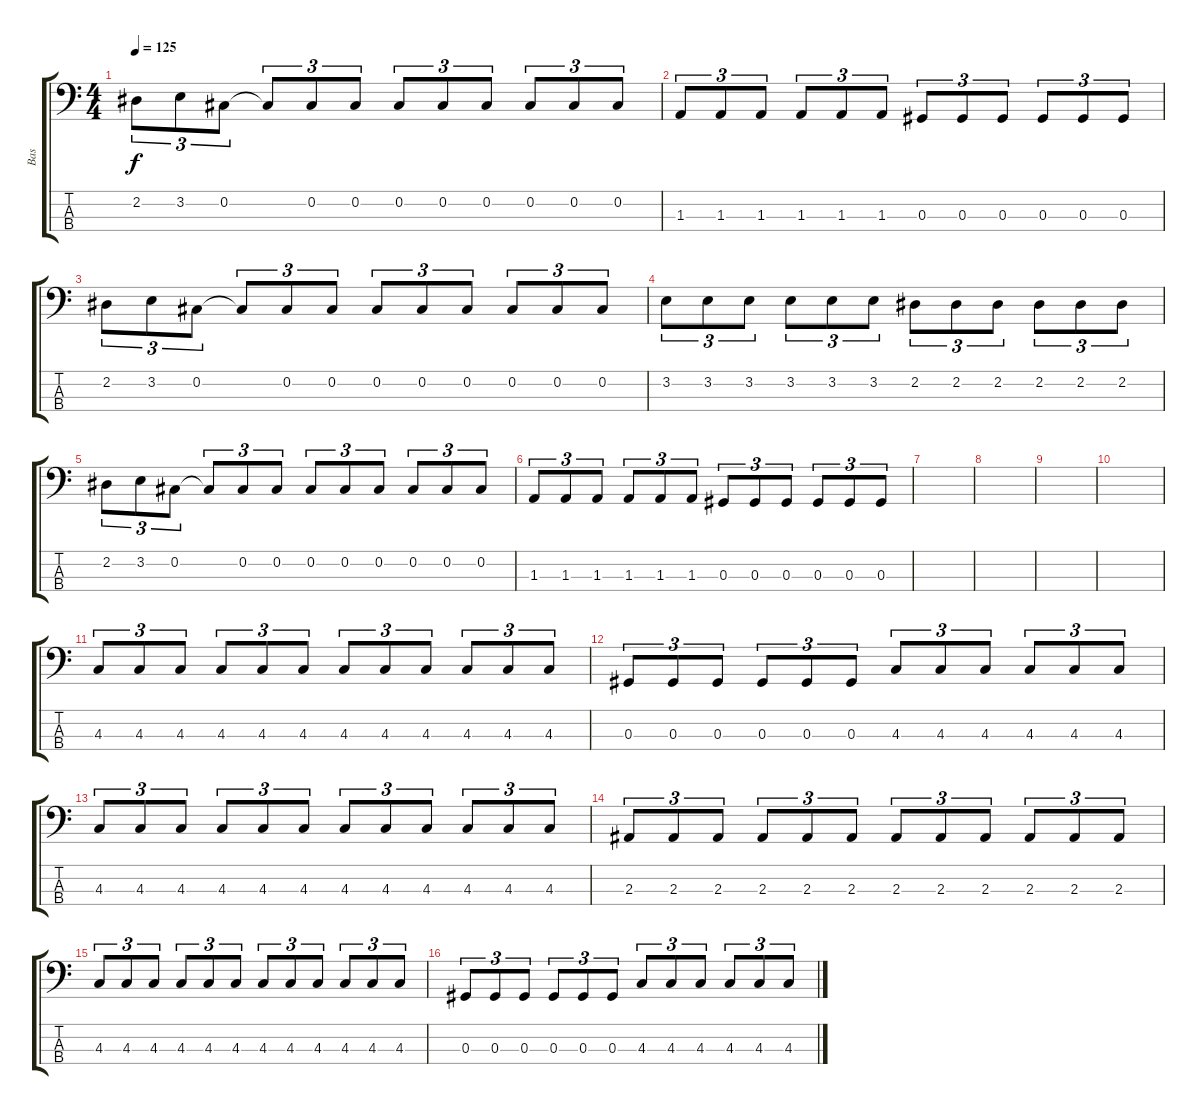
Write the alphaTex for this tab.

\track ("Bas" "Bas") {instrument electricbasspick}
\staff {score tabs}
\tuning (Gb2 Db2 Ab1 Db1) {hide}
\ts (4 4)
\tempo 125
\clef f4
\ks c
2.2.8{tu (3 2) dy f} 3.2.8{tu (3 2)} 0.2.8{tu (3 2)} 0.2{t}.8{tu (3 2)} 0.2.8{tu (3 2)} 0.2.8{tu (3 2)} 0.2.8{tu (3 2)} 0.2.8{tu (3 2)} 0.2.8{tu (3 2)} 0.2.8{tu (3 2)} 0.2.8{tu (3 2)} 0.2.8{tu (3 2)} |
1.3.8{tu (3 2)} 1.3.8{tu (3 2)} 1.3.8{tu (3 2)} 1.3.8{tu (3 2)} 1.3.8{tu (3 2)} 1.3.8{tu (3 2)} 0.3.8{tu (3 2)} 0.3.8{tu (3 2)} 0.3.8{tu (3 2)} 0.3.8{tu (3 2)} 0.3.8{tu (3 2)} 0.3.8{tu (3 2)} |
2.2.8{tu (3 2)} 3.2.8{tu (3 2)} 0.2.8{tu (3 2)} 0.2{t}.8{tu (3 2)} 0.2.8{tu (3 2)} 0.2.8{tu (3 2)} 0.2.8{tu (3 2)} 0.2.8{tu (3 2)} 0.2.8{tu (3 2)} 0.2.8{tu (3 2)} 0.2.8{tu (3 2)} 0.2.8{tu (3 2)} |
3.2.8{tu (3 2)} 3.2.8{tu (3 2)} 3.2.8{tu (3 2)} 3.2.8{tu (3 2)} 3.2.8{tu (3 2)} 3.2.8{tu (3 2)} 2.2.8{tu (3 2)} 2.2.8{tu (3 2)} 2.2.8{tu (3 2)} 2.2.8{tu (3 2)} 2.2.8{tu (3 2)} 2.2.8{tu (3 2)} |
2.2.8{tu (3 2)} 3.2.8{tu (3 2)} 0.2.8{tu (3 2)} 0.2{t}.8{tu (3 2)} 0.2.8{tu (3 2)} 0.2.8{tu (3 2)} 0.2.8{tu (3 2)} 0.2.8{tu (3 2)} 0.2.8{tu (3 2)} 0.2.8{tu (3 2)} 0.2.8{tu (3 2)} 0.2.8{tu (3 2)} |
1.3.8{tu (3 2)} 1.3.8{tu (3 2)} 1.3.8{tu (3 2)} 1.3.8{tu (3 2)} 1.3.8{tu (3 2)} 1.3.8{tu (3 2)} 0.3.8{tu (3 2)} 0.3.8{tu (3 2)} 0.3.8{tu (3 2)} 0.3.8{tu (3 2)} 0.3.8{tu (3 2)} 0.3.8{tu (3 2)} |
|
|
|
|
4.3.8{tu (3 2)} 4.3.8{tu (3 2)} 4.3.8{tu (3 2)} 4.3.8{tu (3 2)} 4.3.8{tu (3 2)} 4.3.8{tu (3 2)} 4.3.8{tu (3 2)} 4.3.8{tu (3 2)} 4.3.8{tu (3 2)} 4.3.8{tu (3 2)} 4.3.8{tu (3 2)} 4.3.8{tu (3 2)} |
0.3.8{tu (3 2)} 0.3.8{tu (3 2)} 0.3.8{tu (3 2)} 0.3.8{tu (3 2)} 0.3.8{tu (3 2)} 0.3.8{tu (3 2)} 4.3.8{tu (3 2)} 4.3.8{tu (3 2)} 4.3.8{tu (3 2)} 4.3.8{tu (3 2)} 4.3.8{tu (3 2)} 4.3.8{tu (3 2)} |
4.3.8{tu (3 2)} 4.3.8{tu (3 2)} 4.3.8{tu (3 2)} 4.3.8{tu (3 2)} 4.3.8{tu (3 2)} 4.3.8{tu (3 2)} 4.3.8{tu (3 2)} 4.3.8{tu (3 2)} 4.3.8{tu (3 2)} 4.3.8{tu (3 2)} 4.3.8{tu (3 2)} 4.3.8{tu (3 2)} |
2.3.8{tu (3 2)} 2.3.8{tu (3 2)} 2.3.8{tu (3 2)} 2.3.8{tu (3 2)} 2.3.8{tu (3 2)} 2.3.8{tu (3 2)} 2.3.8{tu (3 2)} 2.3.8{tu (3 2)} 2.3.8{tu (3 2)} 2.3.8{tu (3 2)} 2.3.8{tu (3 2)} 2.3.8{tu (3 2)} |
4.3.8{tu (3 2)} 4.3.8{tu (3 2)} 4.3.8{tu (3 2)} 4.3.8{tu (3 2)} 4.3.8{tu (3 2)} 4.3.8{tu (3 2)} 4.3.8{tu (3 2)} 4.3.8{tu (3 2)} 4.3.8{tu (3 2)} 4.3.8{tu (3 2)} 4.3.8{tu (3 2)} 4.3.8{tu (3 2)} |
0.3.8{tu (3 2)} 0.3.8{tu (3 2)} 0.3.8{tu (3 2)} 0.3.8{tu (3 2)} 0.3.8{tu (3 2)} 0.3.8{tu (3 2)} 4.3.8{tu (3 2)} 4.3.8{tu (3 2)} 4.3.8{tu (3 2)} 4.3.8{tu (3 2)} 4.3.8{tu (3 2)} 4.3.8{tu (3 2)}
